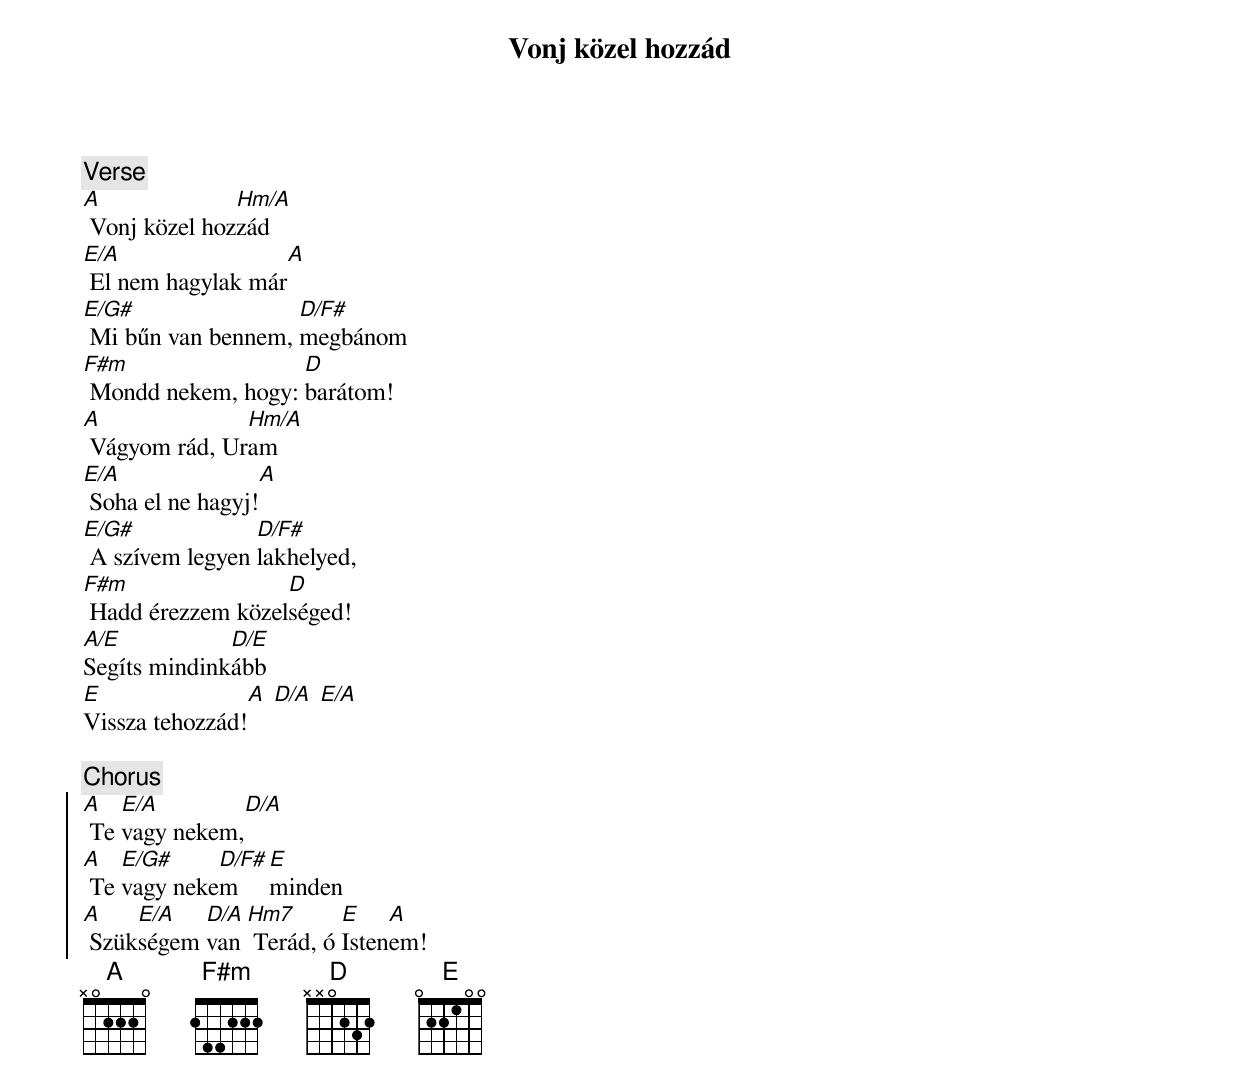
{title: Vonj közel hozzád}
{subtitle: }




{c:Verse}
[A] Vonj közel hoz[Hm/A]zád
[E/A] El nem hagylak már[A]
[E/G#] Mi bűn van bennem, [D/F#]megbánom
[F#m] Mondd nekem, hogy: [D]barátom!
[A] Vágyom rád, Ur[Hm/A]am
[E/A] Soha el ne hagyj![A]
[E/G#] A szívem legyen [D/F#]lakhelyed,
[F#m] Hadd érezzem közel[D]séged!
[A/E]Segíts mindink[D/E]ább
[E]Vissza tehozzád![A] [D/A] [E/A]

{c:Chorus}
{soc}
[A] Te [E/A]vagy nekem,[D/A]
[A] Te [E/G#]vagy neke[D/F#]m [E]minden
[A] Szük[E/A]ségem [D/A]van [Hm7] Terád, ó [E]Isten[A]em!
{eoc}
